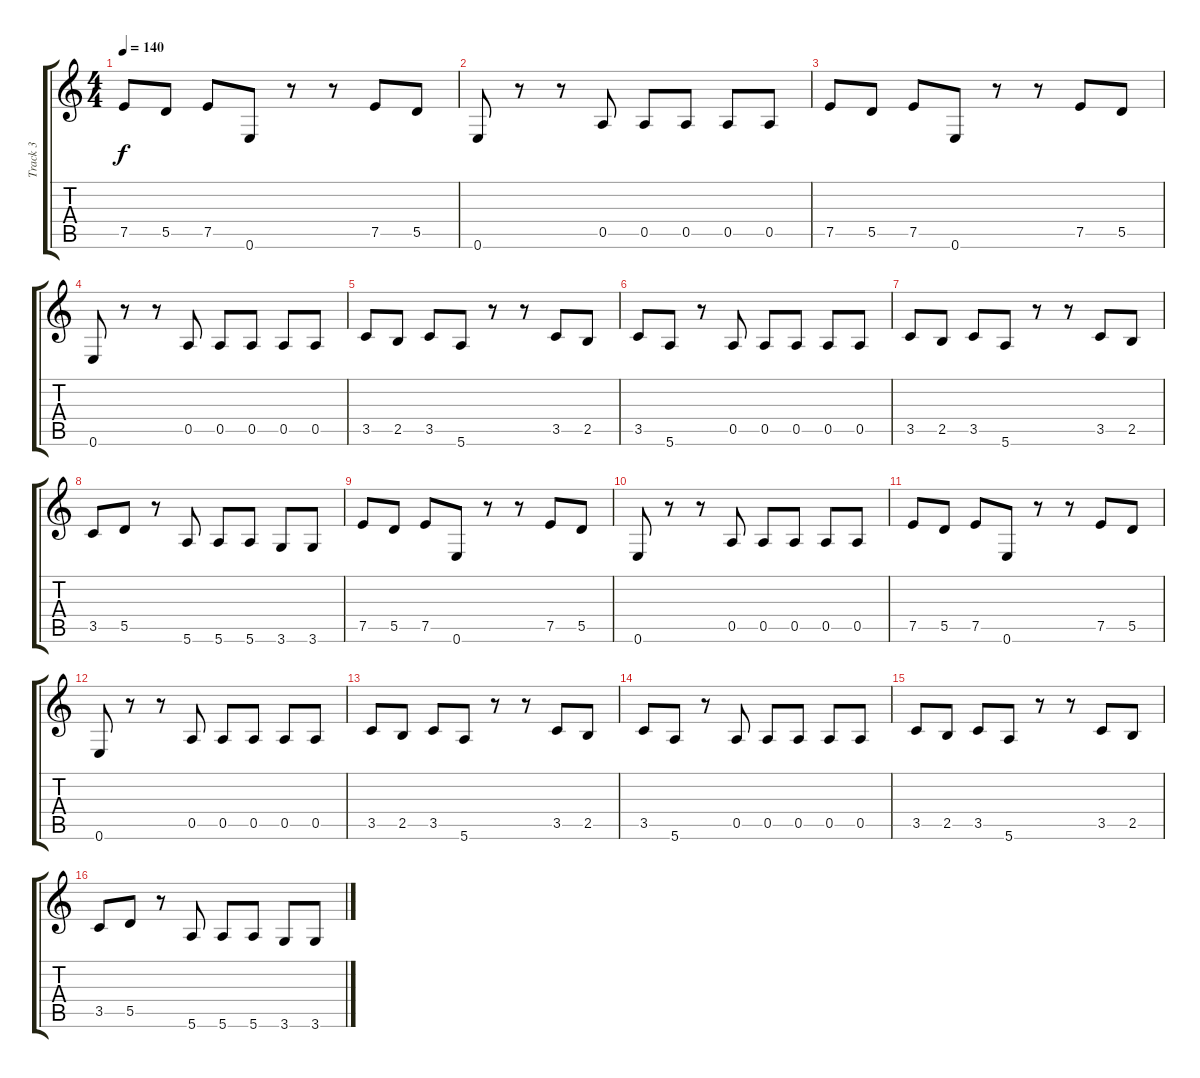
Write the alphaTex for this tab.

\track ("Track 3" "Track 3") {instrument distortionguitar}
\staff {score tabs}
\tuning (E4 B3 G3 D3 A2 E2) {hide}
\ts (4 4)
\tempo 140
\clef g2
\ks c
7.5.8{dy f} 5.5.8 7.5.8 0.6.8 r.8 r.8 7.5.8 5.5.8 |
0.6.8 r.8 r.8 0.5.8 0.5.8 0.5.8 0.5.8 0.5.8 |
7.5.8 5.5.8 7.5.8 0.6.8 r.8 r.8 7.5.8 5.5.8 |
0.6.8 r.8 r.8 0.5.8 0.5.8 0.5.8 0.5.8 0.5.8 |
3.5.8 2.5.8 3.5.8 5.6.8 r.8 r.8 3.5.8 2.5.8 |
3.5.8 5.6.8 r.8 0.5.8 0.5.8 0.5.8 0.5.8 0.5.8 |
3.5.8 2.5.8 3.5.8 5.6.8 r.8 r.8 3.5.8 2.5.8 |
3.5.8 5.5.8 r.8 5.6.8 5.6.8 5.6.8 3.6.8 3.6.8 |
7.5.8 5.5.8 7.5.8 0.6.8 r.8 r.8 7.5.8 5.5.8 |
0.6.8 r.8 r.8 0.5.8 0.5.8 0.5.8 0.5.8 0.5.8 |
7.5.8 5.5.8 7.5.8 0.6.8 r.8 r.8 7.5.8 5.5.8 |
0.6.8 r.8 r.8 0.5.8 0.5.8 0.5.8 0.5.8 0.5.8 |
3.5.8 2.5.8 3.5.8 5.6.8 r.8 r.8 3.5.8 2.5.8 |
3.5.8 5.6.8 r.8 0.5.8 0.5.8 0.5.8 0.5.8 0.5.8 |
3.5.8 2.5.8 3.5.8 5.6.8 r.8 r.8 3.5.8 2.5.8 |
3.5.8 5.5.8 r.8 5.6.8 5.6.8 5.6.8 3.6.8 3.6.8
